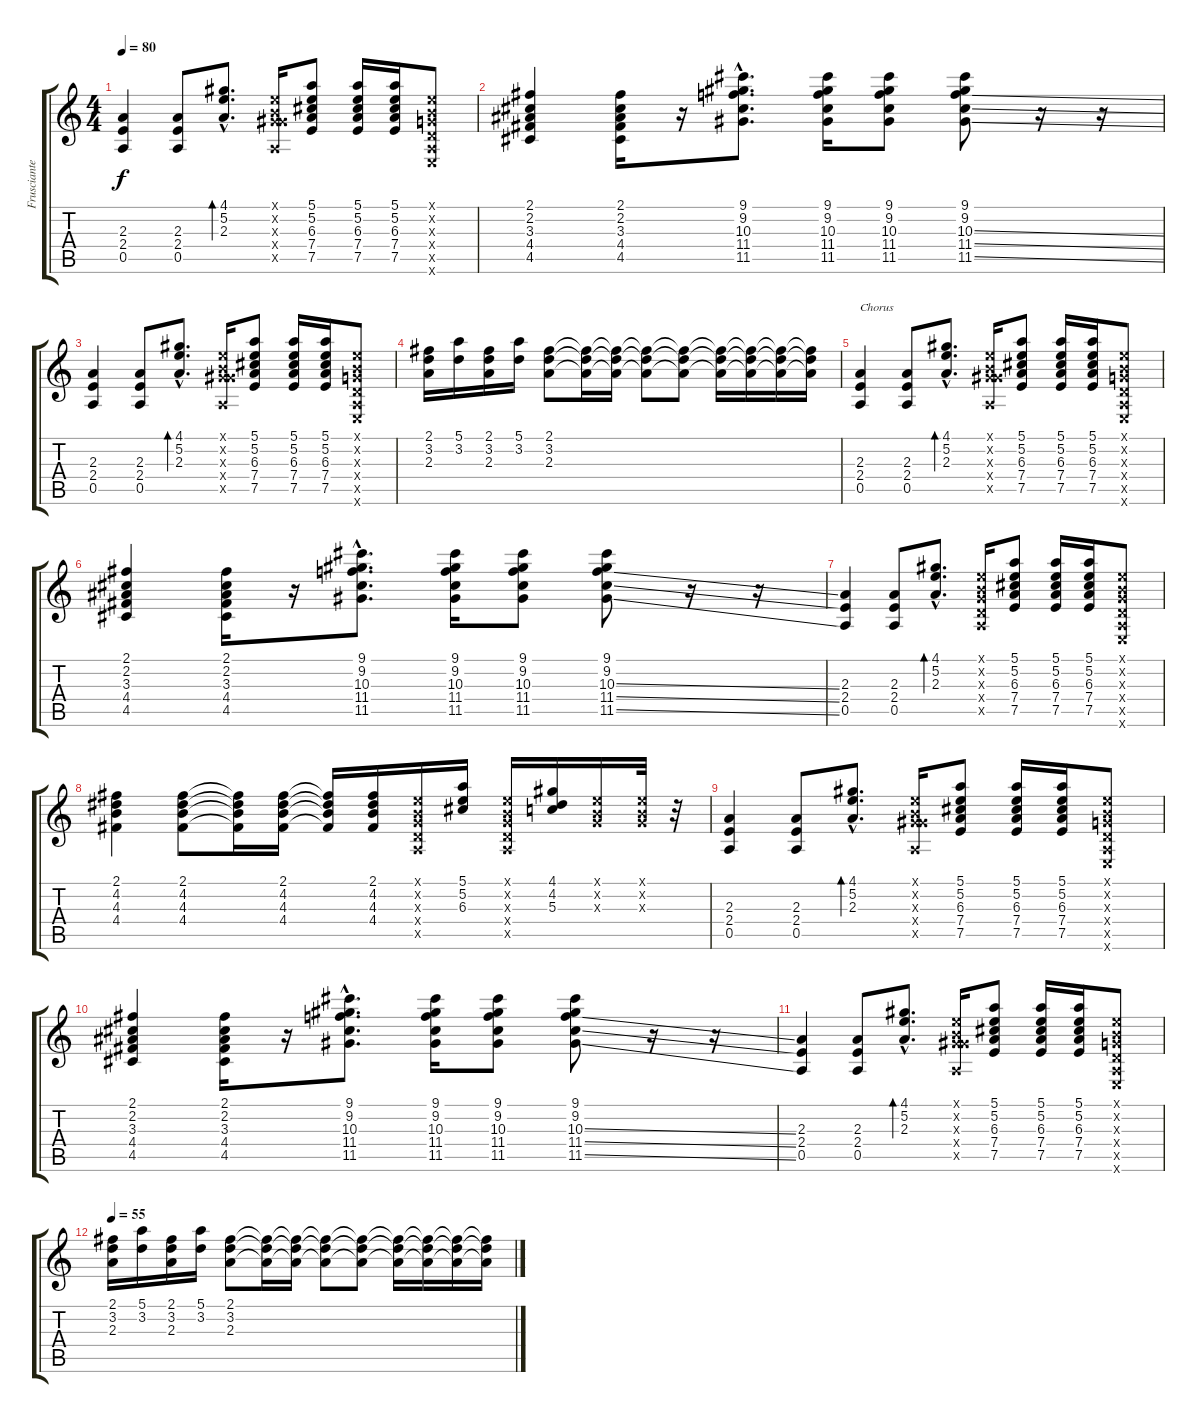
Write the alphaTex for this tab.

\track ("Frusciante - Guitar" "Frusciante") {instrument electricguitarjazz}
\staff {score tabs}
\tuning (E4 B3 G3 D3 A2 E2) {hide}
\ts (4 4)
\tempo 80
\clef g2
\ks c
(2.3 2.4 0.5).4{dy f} (2.3 2.4 0.5).8 (4.1{hac} 5.2{hac} 2.3{hac}).8{d bd 60} (0.1{x} 0.2{x} 0.3{x} 6.4{x} 0.5{x}).16 (5.1 5.2 6.3 7.4 7.5).8 (5.1 5.2 6.3 7.4 7.5).16 (5.1 5.2 6.3 7.4 7.5).16 (0.1{x} 0.2{x} 0.3{x} 0.4{x} 0.5{x} 0.6{x}).8 |
(2.1 2.2 3.3 4.4 4.5).4 (2.1 2.2 3.3 4.4 4.5).16 r.16 (9.1{hac} 9.2{hac} 10.3{hac} 11.4{hac} 11.5{hac}).8{d} (9.1 9.2 10.3 11.4 11.5).16 (9.1 9.2 10.3 11.4 11.5).8 (9.1 9.2 10.3{ss} 11.4{ss} 11.5{ss}).8 r.16 r.16 |
(2.3 2.4 0.5).4 (2.3 2.4 0.5).8 (4.1{hac} 5.2{hac} 2.3{hac}).8{d bd 60} (0.1{x} 0.2{x} 0.3{x} 6.4{x} 0.5{x}).16 (5.1 5.2 6.3 7.4 7.5).8 (5.1 5.2 6.3 7.4 7.5).16 (5.1 5.2 6.3 7.4 7.5).16 (0.1{x} 0.2{x} 0.3{x} 0.4{x} 0.5{x} 0.6{x}).8 |
(2.1 3.2 2.3).16 (5.1 3.2).16 (2.1 3.2 2.3).16 (5.1 3.2).16 (2.1 3.2 2.3).8 (2.1{t} 3.2{t} 2.3{t}).16 (2.1{t} 3.2{t} 2.3{t}).16 (2.1{t} 3.2{t} 2.3{t}).8 (2.1{t} 3.2{t} 2.3{t}).8 (2.1{t} 3.2{t} 2.3{t}).16 (2.1{t} 3.2{t} 2.3{t}).16 (2.1{t} 3.2{t} 2.3{t}).16 (2.1{t} 3.2{t} 2.3{t}).16 |
(2.3 2.4 0.5).4{txt "Chorus"} (2.3 2.4 0.5).8 (4.1{hac} 5.2{hac} 2.3{hac}).8{d bd 60} (0.1{x} 0.2{x} 0.3{x} 6.4{x} 0.5{x}).16 (5.1 5.2 6.3 7.4 7.5).8 (5.1 5.2 6.3 7.4 7.5).16 (5.1 5.2 6.3 7.4 7.5).16 (0.1{x} 0.2{x} 0.3{x} 0.4{x} 0.5{x} 0.6{x}).8 |
(2.1 2.2 3.3 4.4 4.5).4 (2.1 2.2 3.3 4.4 4.5).16 r.16 (9.1{hac} 9.2{hac} 10.3{hac} 11.4{hac} 11.5{hac}).8{d} (9.1 9.2 10.3 11.4 11.5).16 (9.1 9.2 10.3 11.4 11.5).8 (9.1 9.2 10.3{ss} 11.4{ss} 11.5{ss}).8 r.16 r.16 |
(2.3 2.4 0.5).4 (2.3 2.4 0.5).8 (4.1{hac} 5.2{hac} 2.3{hac}).8{d bd 60} (0.1{x} 0.2{x} 0.3{x} 0.4{x} 0.5{x}).16 (5.1 5.2 6.3 7.4 7.5).8 (5.1 5.2 6.3 7.4 7.5).16 (5.1 5.2 6.3 7.4 7.5).16 (0.1{x} 0.2{x} 0.3{x} 0.4{x} 0.5{x} 0.6{x}).8 |
(2.1 4.2 4.3 4.4).4 (2.1 4.2 4.3 4.4).8 (2.1{t} 4.2{t} 4.3{t} 4.4{t}).16 (2.1 4.2 4.3 4.4).16 (2.1{t} 4.2{t} 4.3{t} 4.4{t}).16 (2.1 4.2 4.3 4.4).16 (0.1{x} 0.2{x} 0.3{x} 0.4{x} 0.5{x}).16 (5.1 5.2 6.3).16 (0.1{x} 0.2{x} 0.3{x} 0.4{x} 0.5{x}).16 (4.1 4.2 5.3).16 (0.1{x} 0.2{x} 0.3{x}).16 (0.1{x} 0.2{x} 0.3{x}).32 r.32 |
(2.3 2.4 0.5).4 (2.3 2.4 0.5).8 (4.1{hac} 5.2{hac} 2.3{hac}).8{d bd 60} (0.1{x} 0.2{x} 0.3{x} 6.4{x} 0.5{x}).16 (5.1 5.2 6.3 7.4 7.5).8 (5.1 5.2 6.3 7.4 7.5).16 (5.1 5.2 6.3 7.4 7.5).16 (0.1{x} 0.2{x} 0.3{x} 0.4{x} 0.5{x} 0.6{x}).8 |
(2.1 2.2 3.3 4.4 4.5).4 (2.1 2.2 3.3 4.4 4.5).16 r.16 (9.1{hac} 9.2{hac} 10.3{hac} 11.4{hac} 11.5{hac}).8{d} (9.1 9.2 10.3 11.4 11.5).16 (9.1 9.2 10.3 11.4 11.5).8 (9.1 9.2 10.3{ss} 11.4{ss} 11.5{ss}).8 r.16 r.16 |
(2.3 2.4 0.5).4 (2.3 2.4 0.5).8 (4.1{hac} 5.2{hac} 2.3{hac}).8{d bd 60} (0.1{x} 0.2{x} 0.3{x} 6.4{x} 0.5{x}).16 (5.1 5.2 6.3 7.4 7.5).8 (5.1 5.2 6.3 7.4 7.5).16 (5.1 5.2 6.3 7.4 7.5).16 (0.1{x} 0.2{x} 0.3{x} 0.4{x} 0.5{x} 0.6{x}).8 |
\tempo 55
(2.1 3.2 2.3).16 (5.1 3.2).16 (2.1 3.2 2.3).16 (5.1 3.2).16 (2.1 3.2 2.3).8 (2.1{t} 3.2{t} 2.3{t}).16 (2.1{t} 3.2{t} 2.3{t}).16 (2.1{t} 3.2{t} 2.3{t}).8 (2.1{t} 3.2{t} 2.3{t}).8 (2.1{t} 3.2{t} 2.3{t}).16 (2.1{t} 3.2{t} 2.3{t}).16 (2.1{t} 3.2{t} 2.3{t}).16 (2.1{t} 3.2{t} 2.3{t}).16
